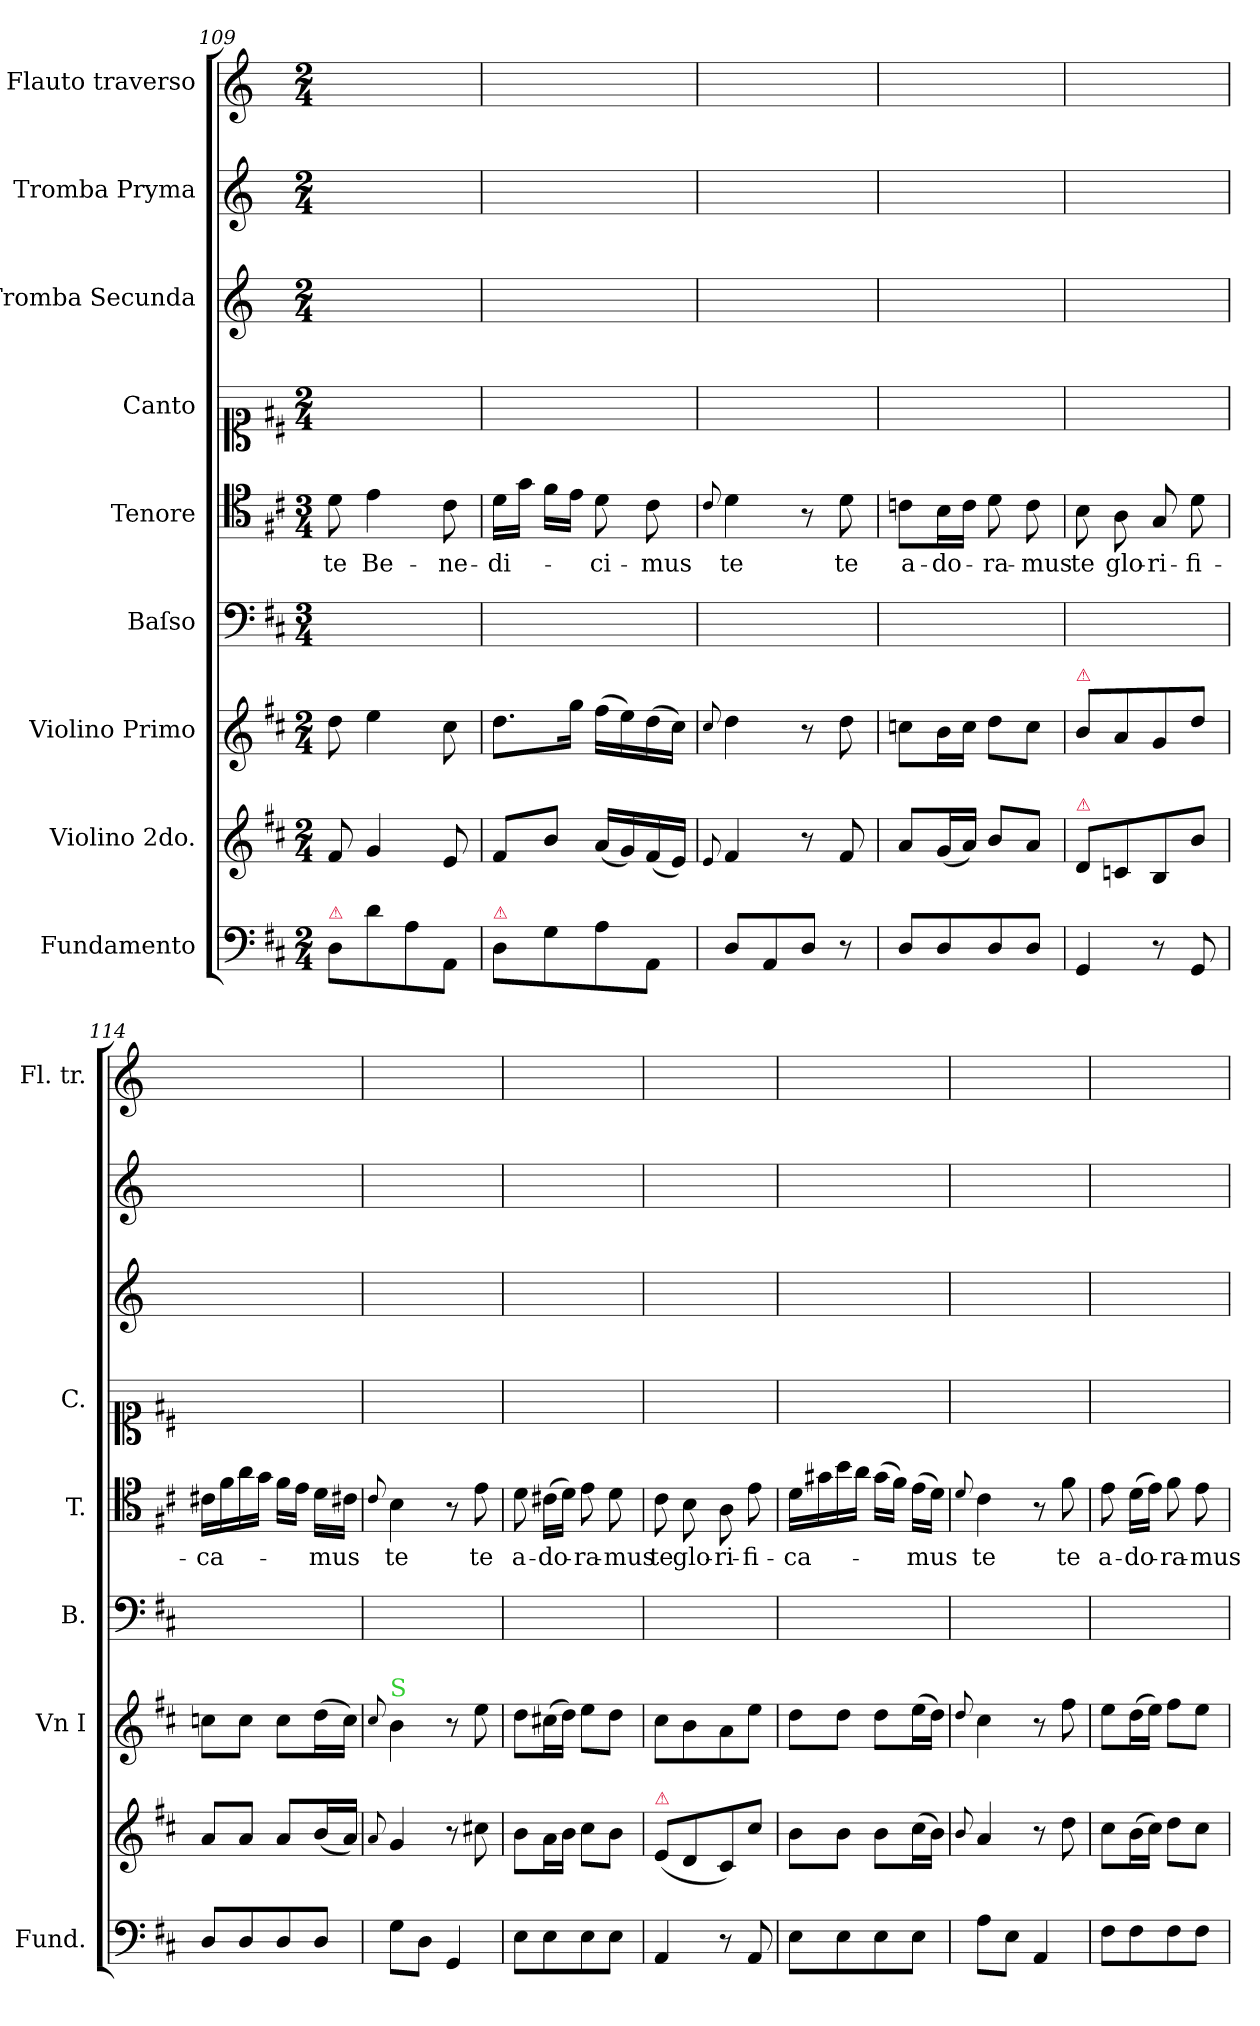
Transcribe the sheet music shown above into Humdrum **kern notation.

**kern	**kern	**kern	**kern	**kern	**text	**kern	**kern	**kern	**kern
*part9	*part8	*part7	*part6	*part5	*part5	*part4	*part3	*part2	*part1
*staff9	*staff8	*staff7	*staff6	*staff5	*staff5	*staff4	*staff3	*staff2	*staff1
*I"Fundamento	*I"Violino 2do.	*I"Violino Primo	*I"Baſso	*I"Tenore	*	*I"Canto	*I"Tromba Secunda	*I"Tromba Pryma	*I"Flauto traverso
*I'Fund.	*	*I'Vn I	*I'B.	*I'T.	*	*I'C.	*	*	*I'Fl. tr.
*clefF4	*clefG2	*clefG2	*clefF4	*clefC4	*	*clefC1	*clefG2	*clefG2	*clefG2
*	*	*	*	*	*	*	*ITrd-1c-2	*ITrd-1c-2	*
*k[f#c#]	*k[f#c#]	*k[f#c#]	*k[f#c#]	*k[f#c#]	*	*k[f#c#]	*k[f#c#]	*k[f#c#]	*k[]
*M2/4	*M2/4	*M2/4	*M3/4	*M3/4	*	*M2/4	*M2/4	*M2/4	*M2/4
=109	=109	=109	=109	=109	=109	=109	=109	=109	=109
!LO:TX:a:color=crimson:t=⚠	!	!	!	!	!	!	!	!	!
8D\L	8f#/	8dd\	2ryy	8d\	te	2ryy	2ryy	2ryy	2ryy
8d\	4g/	4ee\	.	4e\	Be-	.	.	.	.
8A\	.	.	.	.	.	.	.	.	.
8AA/J	8e/	8cc#\	.	8c#\	-ne-	.	.	.	.
=110	=110	=110	=110	=110	=110	=110	=110	=110	=110
!LO:TX:a:color=crimson:t=⚠	!	!	!	!	!	!	!	!	!
8D\L	8f#/L	8.dd\L	2ryy	16d\LL	-di-	2ryy	2ryy	2ryy	2ryy
.	.	.	.	16g\JJ	.	.	.	.	.
8G\	8b/J	.	.	16f#\LL	.	.	.	.	.
.	.	16gg\Jk	.	16e\JJ	.	.	.	.	.
8A\	(16a/LL	(16ff#\LL	.	8d\	-ci-	.	.	.	.
.	16g/)	16ee\)	.	.	.	.	.	.	.
8AA/J	(16f#/	(16dd\	.	8c#\	-mus	.	.	.	.
.	16e/JJ)	16cc#\JJ)	.	.	.	.	.	.	.
=111	=111	=111	=111	=111	=111	=111	=111	=111	=111
.	8qqe/	8qqcc#/	.	8qqc#/	.	.	.	.	.
8D/L	4f#/	4dd\	2ryy	4d\	te	2ryy	2ryy	2ryy	2ryy
8AA/	.	.	.	.	.	.	.	.	.
8D/J	8r	8r	.	8r	.	.	.	.	.
8r	8f#/	8dd\	.	8d\	te	.	.	.	.
=112	=112	=112	=112	=112	=112	=112	=112	=112	=112
8D/L	8a/L	8ccn\L	2ryy	8cn\L	a-	2ryy	2ryy	2ryy	2ryy
8D/	(16g/L	16b\L	.	16B\L	-do-	.	.	.	.
.	16a/JJ)	16cc\JJ	.	16c\JJ	.	.	.	.	.
8D/	8b/L	8dd\L	.	8d\	-ra-	.	.	.	.
8D/J	8a/J	8cc\J	.	8c\	-mus	.	.	.	.
=113	=113	=113	=113	=113	=113	=113	=113	=113	=113
!	!	!LO:TX:a:color=crimson:t=⚠	!	!	!	!	!	!	!
!	!LO:TX:a:color=crimson:t=⚠	!	!	!	!	!	!	!	!
4GG/	8d/L	8b/L	2ryy	8B\	te	2ryy	2ryy	2ryy	2ryy
.	8cn/	8a/	.	8A\	glo-	.	.	.	.
8r	8B/	8g/	.	8G/	-ri-	.	.	.	.
8GG/	8b\J	8dd\J	.	8d\	-fi-	.	.	.	.
=114	=114	=114	=114	=114	=114	=114	=114	=114	=114
8D/L	8a/L	8ccn\L	2ryy	16c#X\LL	-ca-	2ryy	2ryy	2ryy	2ryy
.	.	.	.	16f#\	.	.	.	.	.
8D/	8a/J	8cc\J	.	16a\	.	.	.	.	.
.	.	.	.	16g\JJ	.	.	.	.	.
8D/	8a/L	8cc\L	.	16f#\LL	.	.	.	.	.
.	.	.	.	16e\JJ	.	.	.	.	.
8D/J	(16b/L	(16dd\L	.	16d\LL	-mus	.	.	.	.
.	16a/JJ)	16cc\JJ)	.	16c#X\JJ	.	.	.	.	.
=115	=115	=115	=115	=115	=115	=115	=115	=115	=115
.	8qqa/	8qqcc#/	.	8qqc#/	.	.	.	.	.
!	!	!LO:TX:a:color=limegreen:t=S	!	!	!	!	!	!	!
8G\L	4g/	4b\	2ryy	4B\	te	2ryy	2ryy	2ryy	2ryy
8D\J	.	.	.	.	.	.	.	.	.
4GG/	8r	8r	.	8r	.	.	.	.	.
.	8cc#X\	8ee\	.	8e\	te	.	.	.	.
=116	=116	=116	=116	=116	=116	=116	=116	=116	=116
8E\L	8b\L	8dd\L	2ryy	8d\	a-	2ryy	2ryy	2ryy	2ryy
8E\	16a\L	(16cc#X\L	.	(16c#X\LL	-do-	.	.	.	.
.	16b\JJ	16dd\JJ)	.	16d\JJ)	.	.	.	.	.
8E\	8cc#\L	8ee\L	.	8e\	-ra-	.	.	.	.
8E\J	8b\J	8dd\J	.	8d\	-mus	.	.	.	.
=117	=117	=117	=117	=117	=117	=117	=117	=117	=117
!	!LO:TX:a:color=crimson:t=⚠	!	!	!	!	!	!	!	!
4AA/	(8e/L	8cc#\L	2ryy	8c#\	te	2ryy	2ryy	2ryy	2ryy
.	8d/	8b\	.	8B\	glo-	.	.	.	.
8r	8c#/)	8a\	.	8A\	-ri-	.	.	.	.
8AA/	8cc#\J	8ee\J	.	8e\	-fi-	.	.	.	.
=118	=118	=118	=118	=118	=118	=118	=118	=118	=118
8E\L	8b\L	8dd\L	2ryy	16d\LL	-ca-	2ryy	2ryy	2ryy	2ryy
.	.	.	.	16g#X\	.	.	.	.	.
8E\	8b\J	8dd\J	.	16b\	.	.	.	.	.
.	.	.	.	16a\JJ	.	.	.	.	.
8E\	8b\L	8dd\L	.	(16g#\LL	.	.	.	.	.
.	.	.	.	16f#\JJ)	.	.	.	.	.
8E\J	(16cc#\L	(16ee\L	.	(16e\LL	-mus	.	.	.	.
.	16b\JJ)	16dd\JJ)	.	16d\JJ)	.	.	.	.	.
=119	=119	=119	=119	=119	=119	=119	=119	=119	=119
.	8qqb/	8qqdd/	.	8qqd/	.	.	.	.	.
8A\L	4a/	4cc#\	2ryy	4c#\	te	2ryy	2ryy	2ryy	2ryy
8E\J	.	.	.	.	.	.	.	.	.
4AA/	8r	8r	.	8r	.	.	.	.	.
.	8dd\	8ff#\	.	8f#\	te	.	.	.	.
=120	=120	=120	=120	=120	=120	=120	=120	=120	=120
8F#\L	8cc#\L	8ee\L	2ryy	8e\	a-	2ryy	2ryy	2ryy	2ryy
8F#\	(16b\L	(16dd\L	.	(16d\LL	-do-	.	.	.	.
.	16cc#\JJ)	16ee\JJ)	.	16e\JJ)	.	.	.	.	.
8F#\	8dd\L	8ff#\L	.	8f#\	-ra-	.	.	.	.
8F#\J	8cc#\J	8ee\J	.	8e\	-mus	.	.	.	.
=	=	=	=	=	=	=	=	=	=
*-	*-	*-	*-	*-	*-	*-	*-	*-	*-
